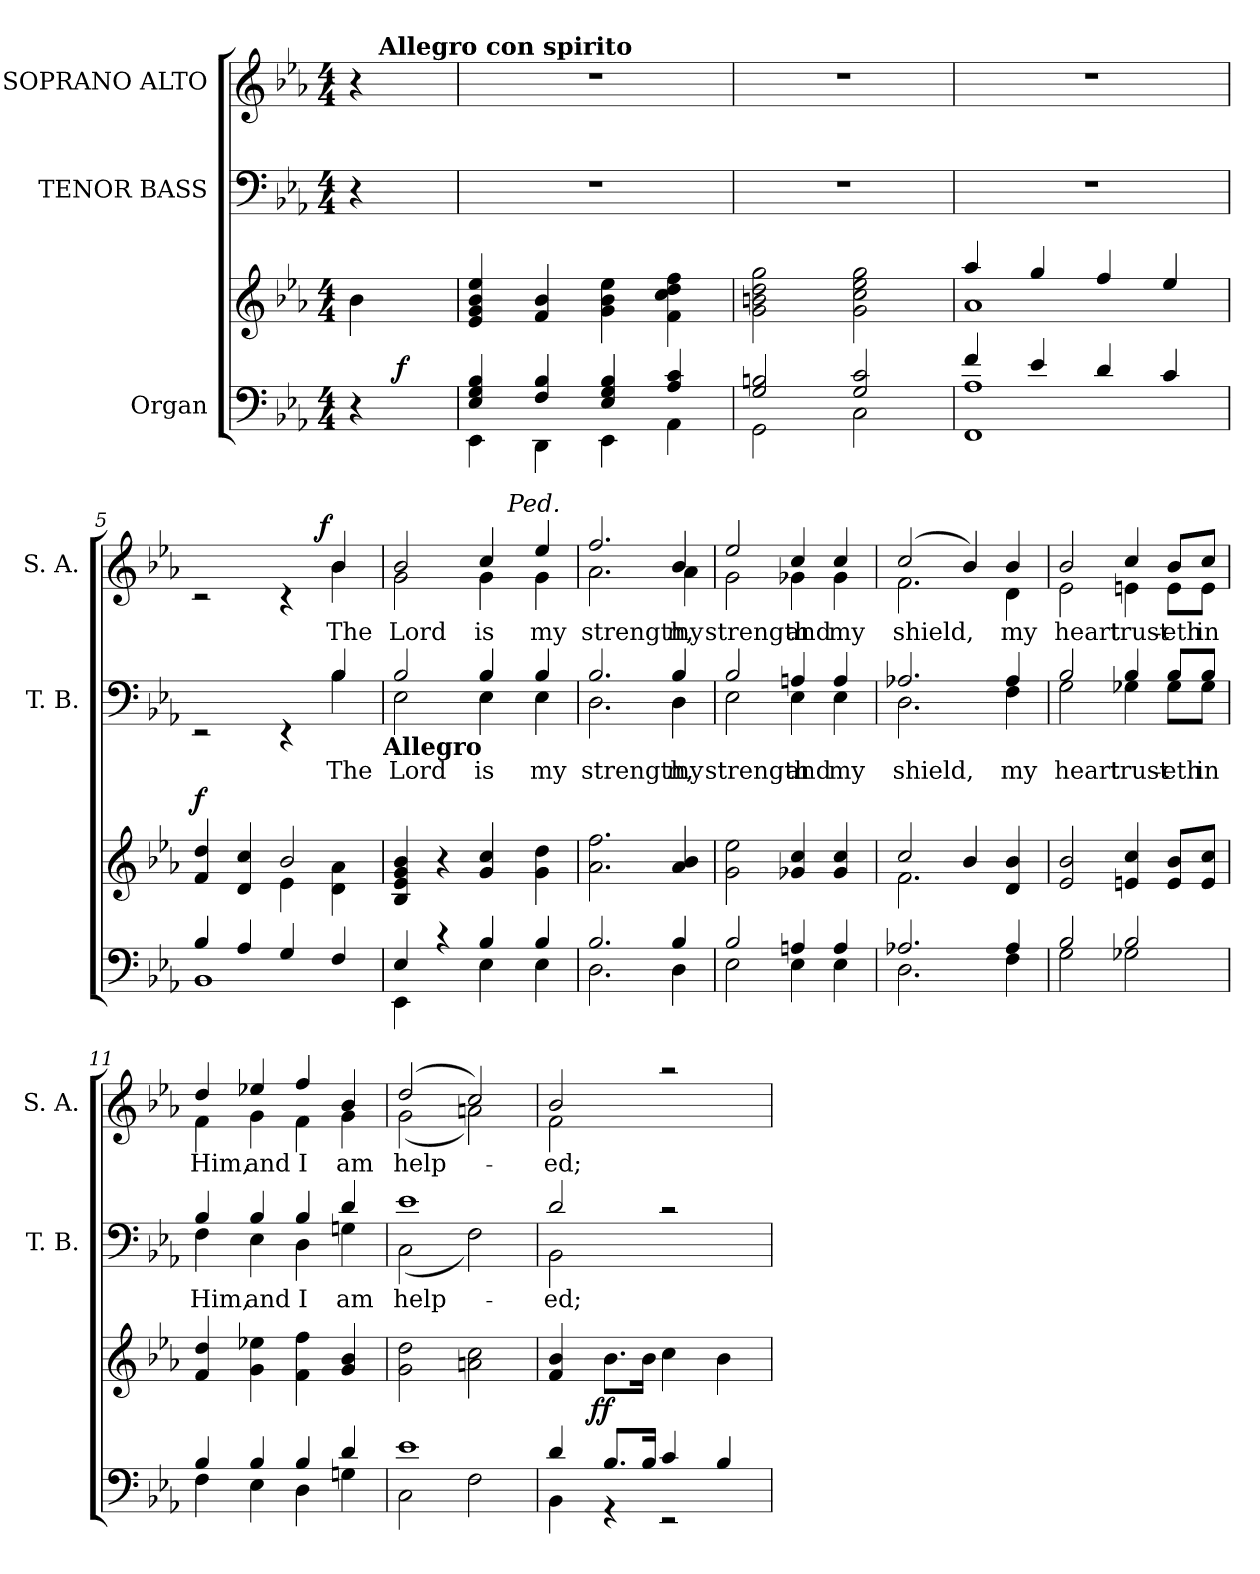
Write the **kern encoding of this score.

**kern	**kern	**dynam	**kern	**text	**kern	**text	**dynam
*part3	*part3	*part3	*part2	*part2	*part1	*part1	*part1
*staff4	*staff3	*staff3/4	*staff2	*staff2	*staff1	*staff1	*staff1
*I"Organ	*	*	*I"TENOR BASS	*	*I"SOPRANO ALTO	*	*
*	*	*	*I'T. B.	*	*I'S. A.	*	*
*clefF4	*clefG2	*	*clefF4	*	*clefG2	*	*
*k[b-e-a-]	*k[b-e-a-]	*	*k[b-e-a-]	*	*k[b-e-a-]	*	*
*E-:	*E-:	*	*E-:	*	*E-:	*	*
*M4/4	*M4/4	*	*M4/4	*	*M4/4	*	*
=1	=1	=1	=1	=1	=1	=1	=1
*^	*	*	*	*	*^	*	*
4r	16.ryy	4b-\	.	4r	.	4r	16ryy	.	.
!	!	!	!	!	!	!	!LO:TX:a:B:t=Allegro con spirito	!	!
.	.	.	.	.	.	.	8.ryy	.	.
!	!	!	!LO:DY:a=2	!	!	!	!	!	!
.	8ryy	.	f	.	.	.	.	.	.
.	32ryy	.	.	.	.	.	.	.	.
*	*	*	*	*	*	*v	*v	*	*
=2	=2	=2	=2	=2	=2	=2	=2	=2
4E-/ 4G/ 4B-/	4EE-\	4e-/ 4g/ 4b-/ 4ee-/	.	1r	.	1r	.	.
4F/ 4B-/	4DD\	4f/ 4b-/	.	.	.	.	.	.
4E-/ 4G/ 4B-/	4EE-\	4g\ 4b-\ 4ee-\	.	.	.	.	.	.
4A-/ 4c/	4AA-\	4f\ 4cc\ 4dd\ 4ff\	.	.	.	.	.	.
=3	=3	=3	=3	=3	=3	=3	=3	=3
2G/ 2Bn/	2GG\	2g\ 2bn\ 2dd\ 2gg\	.	1r	.	1r	.	.
2G/ 2c/	2C\	2g\ 2cc\ 2ee-\ 2gg\	.	.	.	.	.	.
=4	=4	=4	=4	=4	=4	=4	=4	=4
*	*	*^	*	*	*	*	*	*
4f/	1FF 1A-	4aa-/	1a-	.	1r	.	1r	.	.
4e-/	.	4gg/	.	.	.	.	.	.	.
4d/	.	4ff/	.	.	.	.	.	.	.
4c/	.	4ee-/	.	.	.	.	.	.	.
=5	=5	=5	=5	=5	=5	=5	=5	=5	=5
*	*	*	*	*	*^	*	*^	*	*
!	!	!	!	!LO:DY:a	!	!	!	!	!	!	!
*	*	*	*	*	*	*	*	*	*^	*	*
4B-/	1BB-	4f/ 4dd/	2ryy	f	2.ryy	2rEE	.	2.ryy	2rc	2ryy	.	.
4A-/	.	4d/ 4cc/	.	.	.	.	.	.	.	.	.	.
4G/	.	2b-/	4e-\	.	.	4rEE	.	.	4rc	8..ryy	.	.
!	!	!	!	!	!	!	!	!	!	!	!	!LO:DY:a
.	.	.	.	.	.	.	.	.	.	4ryy	.	f
!	!	!	!	!	!	!	!LO:LY:a	!	!	!	!LO:LY:b	!
4F/	.	.	4d\ 4a-\	.	4B-/	4B-\	The	4b-/	4b-\	.	The	.
.	.	.	.	.	.	.	.	.	.	32ryy	.	.
!	!	!	!	!	!	!LO:TX:b:B:t=Allegro	!	!	!	!	!	!
!!LO:LB:g=z	!!	!!
=6	=6	=6	=6	=6	=6	=6	=6	=6	=6	=6	=6	=6
!	!	!	!	!	!	!	!LO:LY:a	!	!	!	!LO:LY:b	!
*	*	*v	*v	*	*	*	*	*	*	*	*	*
4E-/	4EE-\	4B-/ 4e-/ 4g/ 4b-/	.	2B-/	2E-\	Lord	2b-/	2g\	2ryy	Lord	.
4rc	4ryy	4r	.	.	.	.	.	.	.	.	.
!	!	!	!	!	!	!LO:LY:a	!	!	!	!LO:LY:b	!
4B-/	4E-\	4g/ 4cc/	.	4B-/	4E-\	is	4cc/	4g\	8ryy	is	.
!	!	!	!	!	!	!	!	!	!LO:TX:a:i:t=Ped.	!	!
.	.	.	.	.	.	.	.	.	4.ryy	.	.
!	!	!	!	!	!	!LO:LY:a	!	!	!	!LO:LY:b	!
4B-/	4E-\	4g\ 4dd\	.	4B-/	4E-\	my	4ee-/	4g\	.	my	.
=7	=7	=7	=7	=7	=7	=7	=7	=7	=7	=7	=7
!	!	!	!	!	!	!LO:LY:a	!	!	!	!LO:LY:b	!
*	*	*	*	*	*	*	*	*v	*v	*	*
2.B-/	2.D\	2.a-\ 2.ff\	.	2.B-/	2.D\	strength,	2.ff/	2.a-\	strength,	.
!	!	!	!	!	!	!LO:LY:a	!	!	!LO:LY:b	!
4B-/	4D\	4a-/ 4b-/	.	4B-/	4D\	my	4b-/	4a-\	my	.
=8	=8	=8	=8	=8	=8	=8	=8	=8	=8	=8
!	!	!	!	!	!	!LO:LY:a	!	!	!LO:LY:b	!
2B-/	2E-\	2g\ 2ee-\	.	2B-/	2E-\	strength	2ee-/	2g\	strength	.
!	!	!	!	!	!	!LO:LY:a	!	!	!LO:LY:b	!
4An/	4E-\	4g-X/ 4cc/	.	4An/	4E-\	and	4cc/	4g-X\	and	.
!	!	!	!	!	!	!LO:LY:a	!	!	!LO:LY:b	!
4A/	4E-\	4g-/ 4cc/	.	4A/	4E-\	my	4cc/	4g-\	my	.
=9	=9	=9	=9	=9	=9	=9	=9	=9	=9	=9
*	*	*^	*	*	*	*	*	*	*	*
!	!	!	!	!	!	!	!LO:LY:a	!	!	!LO:LY:b	!
2.A-X/	2.D\	2cc/	2.f\	.	2.A-X/	2.D\	shield,	(2cc/	2.f\	shield,	.
.	.	4b-/	.	.	.	.	.	4b-/)	.	.	.
!	!	!	!	!	!	!	!LO:LY:a	!	!	!LO:LY:b	!
4A-/	4F\	4d/ 4b-/	4ryy	.	4A-/	4F\	my	4b-/	4d\	my	.
=10	=10	=10	=10	=10	=10	=10	=10	=10	=10	=10	=10
!	!	!	!	!	!	!	!LO:LY:a	!	!	!LO:LY:b	!
*	*	*v	*v	*	*	*	*	*	*	*	*
2B-/	2G\	2e-/ 2b-/	.	2B-/	2G\	heart	2b-/	2e-\	heart	.
!	!	!	!	!	!	!LO:LY:a	!	!	!LO:LY:b	!
2B-/	2G-X\	4en/ 4cc/	.	4B-/	4G-X\	trust-	4cc/	4en\	trust-	.
!	!	!	!	!	!	!LO:LY:a	!	!	!LO:LY:b	!
.	.	8e/ 8b-/L	.	8B-/L	8G-\L	-eth	8b-/L	8e\L	-eth	.
!	!	!	!	!	!	!LO:LY:a	!	!	!LO:LY:b	!
.	.	8e/ 8cc/J	.	8B-/J	8G-\J	in	8cc/J	8e\J	in	.
!!LO:LB:g=z	!!
=11	=11	=11	=11	=11	=11	=11	=11	=11	=11	=11
!	!	!	!	!	!	!LO:LY:a	!	!	!LO:LY:b	!
4B-/	4F\	4f/ 4dd/	.	4B-/	4F\	Him,	4dd/	4f\	Him,	.
!	!	!	!	!	!	!LO:LY:a	!	!	!LO:LY:b	!
4B-/	4E-\	4g\ 4ee-X\	.	4B-/	4E-\	and	4ee-X/	4g\	and	.
!	!	!	!	!	!	!LO:LY:a	!	!	!LO:LY:b	!
4B-/	4D\	4f\ 4ff\	.	4B-/	4D\	I	4ff/	4f\	I	.
!	!	!	!	!	!	!LO:LY:a	!	!	!LO:LY:b	!
4d/	4Gn\	4g/ 4b-/	.	4d/	4Gn\	am	4b-/	4g\	am	.
=12	=12	=12	=12	=12	=12	=12	=12	=12	=12	=12
!	!	!	!	!	!	!LO:LY:a	!	!	!LO:LY:b	!
1e-	2C\	2g\ 2dd\	.	1e-	(<2C\	help-	(2dd/	(<2g\	help-	.
.	2F\	2an\ 2cc\	.	.	2F\)	.	2cc/)	2an\)	.	.
=13	=13	=13	=13	=13	=13	=13	=13	=13	=13	=13
!	!	!	!	!	!	!LO:LY:a	!	!	!LO:LY:b	!
*	*^	*	*	*	*	*	*	*	*	*
4d/	4BB-\	8..ryy	4f/ 4b-/	.	2d/	2BB-\	-ed;	2b-/	2f\	-ed;	.
!	!	!	!	!LO:DY:a=2	!	!	!	!	!	!	!
.	.	2ryy	.	ff	.	.	.	.	.	.	.
8.B-/L	4rGG	.	8.b-\L	.	.	.	.	.	.	.	.
16B-/Jk	.	.	16b-\Jk	.	.	.	.	.	.	.	.
4c/	2rEE	.	4cc\	.	2rc	2ryy	.	2raa	2ryy	.	.
.	.	4ryy	.	.	.	.	.	.	.	.	.
4B-/	.	.	4b-\	.	.	.	.	.	.	.	.
.	.	32ryy	.	.	.	.	.	.	.	.	.
*	*	*	*	*	*v	*v	*	*	*	*	*
*v	*v	*v	*	*	*	*	*v	*v	*	*
=	=	=	=	=	=	=	=
*-	*-	*-	*-	*-	*-	*-	*-
